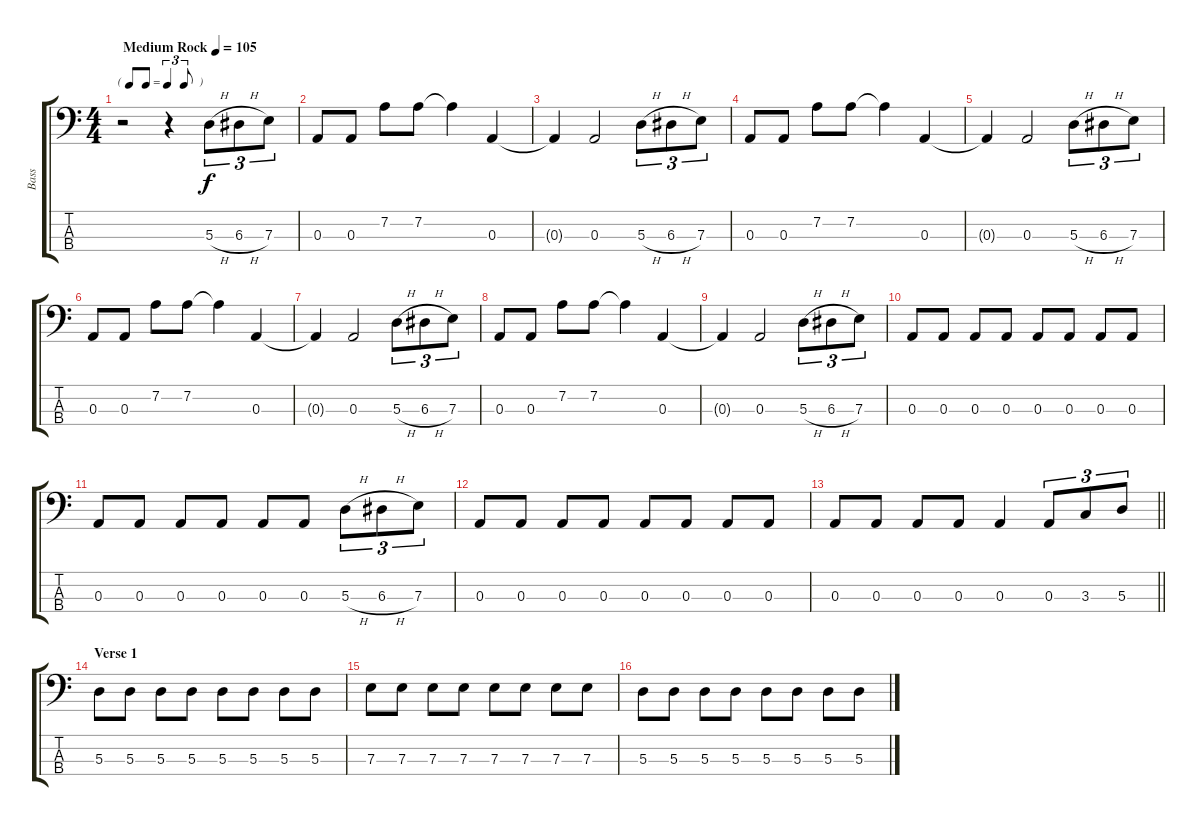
\track ("Bass" "Bass") {instrument electricbassfinger}
\staff {score tabs}
\tuning (G2 D2 A1 E1) {hide}
\ts (4 4)
\tf triplet8th
\tempo (105 "Medium Rock")
\clef f4
\ks c
r.2{dy f instrument electricbassfinger} r.4 5.3{h}.8{tu (3 2)} 6.3{h}.8{tu (3 2)} 7.3.8{tu (3 2)} |
0.3.8 0.3.8 7.2.8 7.2.8 7.2{t}.4 0.3.4 |
0.3{t}.4 0.3.2 5.3{h}.8{tu (3 2)} 6.3{h}.8{tu (3 2)} 7.3.8{tu (3 2)} |
0.3.8 0.3.8 7.2.8 7.2.8 7.2{t}.4 0.3.4 |
0.3{t}.4 0.3.2 5.3{h}.8{tu (3 2)} 6.3{h}.8{tu (3 2)} 7.3.8{tu (3 2)} |
0.3.8 0.3.8 7.2.8 7.2.8 7.2{t}.4 0.3.4 |
0.3{t}.4 0.3.2 5.3{h}.8{tu (3 2)} 6.3{h}.8{tu (3 2)} 7.3.8{tu (3 2)} |
0.3.8 0.3.8 7.2.8 7.2.8 7.2{t}.4 0.3.4 |
0.3{t}.4 0.3.2 5.3{h}.8{tu (3 2)} 6.3{h}.8{tu (3 2)} 7.3.8{tu (3 2)} |
0.3.8 0.3.8 0.3.8 0.3.8 0.3.8 0.3.8 0.3.8 0.3.8 |
0.3.8 0.3.8 0.3.8 0.3.8 0.3.8 0.3.8 5.3{h}.8{tu (3 2)} 6.3{h}.8{tu (3 2)} 7.3.8{tu (3 2)} |
0.3.8 0.3.8 0.3.8 0.3.8 0.3.8 0.3.8 0.3.8 0.3.8 |
\barLineRight lightlight
0.3.8 0.3.8 0.3.8 0.3.8 0.3.4 0.3.8{tu (3 2)} 3.3.8{tu (3 2)} 5.3.8{tu (3 2)} |
\section ("" "Verse 1")
5.3.8 5.3.8 5.3.8 5.3.8 5.3.8 5.3.8 5.3.8 5.3.8 |
7.3.8 7.3.8 7.3.8 7.3.8 7.3.8 7.3.8 7.3.8 7.3.8 |
5.3.8 5.3.8 5.3.8 5.3.8 5.3.8 5.3.8 5.3.8 5.3.8
